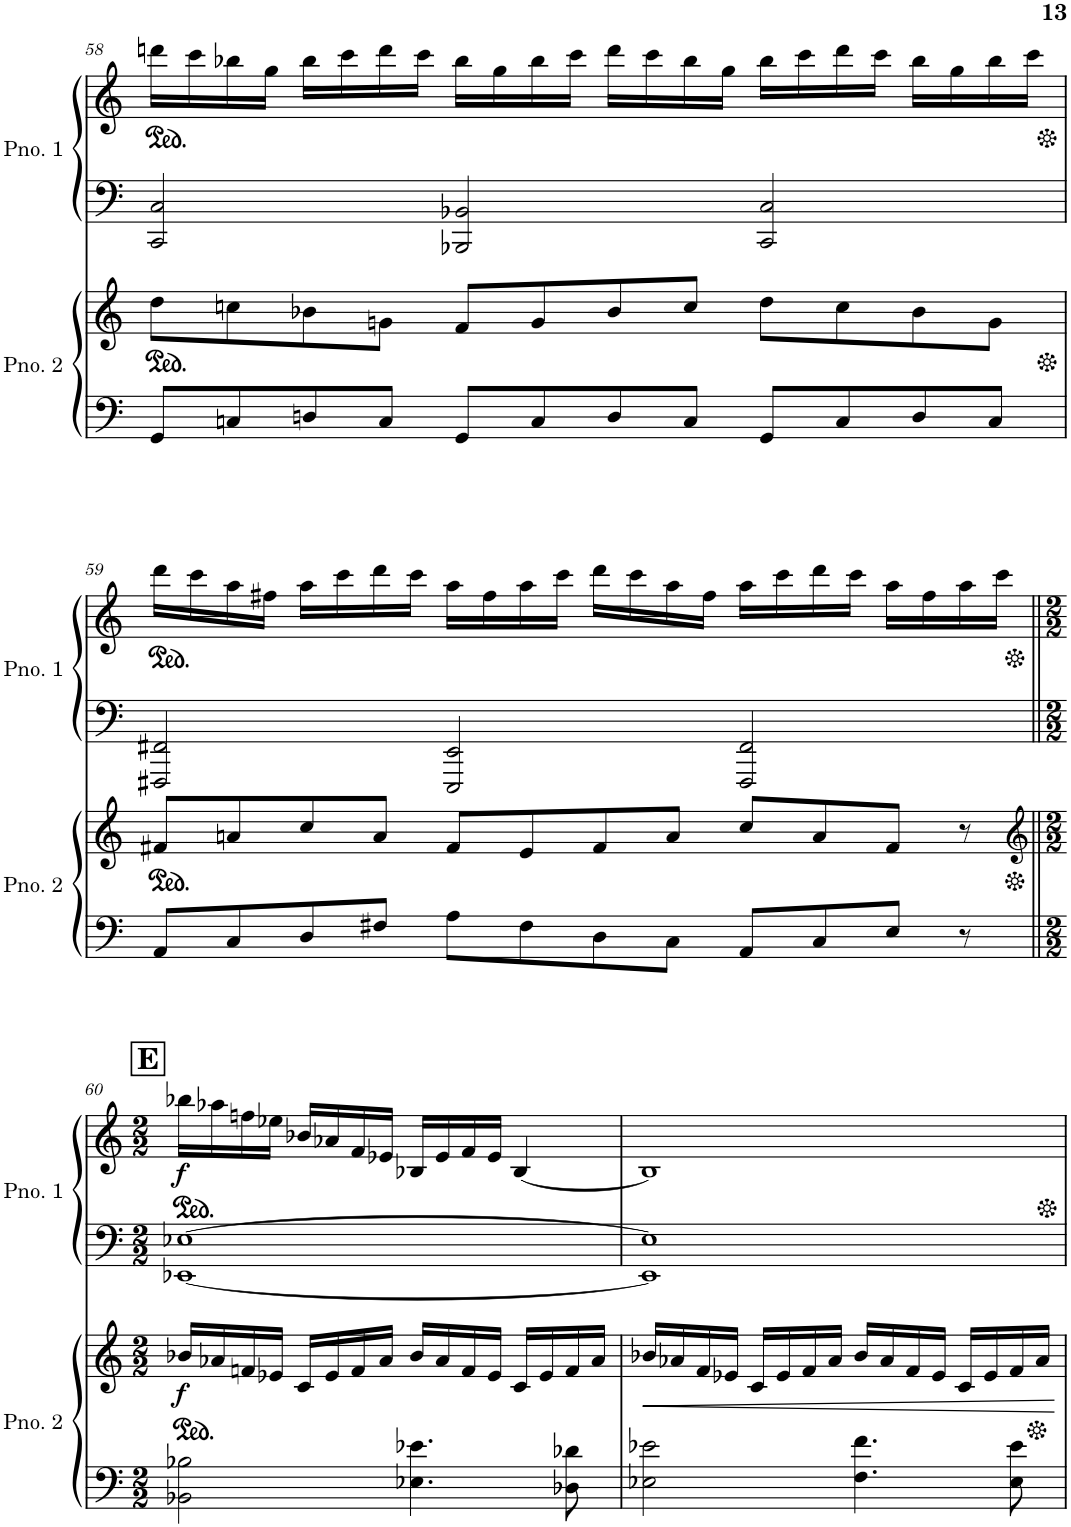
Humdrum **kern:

**kern	**kern	**dynam	**kern	**kern	**dynam
*part2	*part2	*part2	*part1	*part1	*part1
*staff4	*staff3	*staff3/4	*staff2	*staff1	*staff1/2
*I"Piano 2	*	*	*I"Piano 1	*	*
*I'Pno. 2	*	*	*I'Pno. 1	*	*
!!LO:PB:g=z
*clefF4	*clefG2	*	*clefF4	*clefG2	*
*k[]	*k[]	*	*k[]	*k[]	*
*M3/2	*M3/2	*	*M3/2	*M3/2	*
*	*ped	*	*	*	*
*	*	*	*	*ped	*
=58	=58	=58	=58	=58	=58
8GG/L	8dd\L	.	2CC/ 2C/	16dddn\LL	.
.	.	.	.	16ccc\	.
8Cn/	8ccn\	.	.	16bb-X\	.
.	.	.	.	16gg\JJ	.
8Dn/	8b-X\	.	.	16bb-\LL	.
.	.	.	.	16ccc\	.
8C/J	8gn\J	.	.	16ddd\	.
.	.	.	.	16ccc\JJ	.
8GG/L	8f/L	.	2BBB-X/ 2BB-X/	16bb-\LL	.
.	.	.	.	16gg\	.
8C/	8g/	.	.	16bb-\	.
.	.	.	.	16ccc\JJ	.
8D/	8b-/	.	.	16ddd\LL	.
.	.	.	.	16ccc\	.
8C/J	8cc/J	.	.	16bb-\	.
.	.	.	.	16gg\JJ	.
8GG/L	8dd\L	.	2CC/ 2C/	16bb-\LL	.
.	.	.	.	16ccc\	.
8C/	8cc\	.	.	16ddd\	.
.	.	.	.	16ccc\JJ	.
8D/	8b-\	.	.	16bb-\LL	.
.	.	.	.	16gg\	.
8C/J	8g\J	.	.	16bb-\	.
.	.	.	.	16ccc\JJ	.
!!LO:LB:g=z
=59	=59	=59	=59	=59	=59
*	*Xped	*	*	*	*
*	*ped	*	*	*	*
*	*	*	*	*Xped	*
*	*	*	*	*ped	*
8AA/L	8f#X/L	.	2FFF#X/ 2FF#X/	16ddd\LL	.
.	.	.	.	16ccc\	.
8C/	8an/	.	.	16aa\	.
.	.	.	.	16ff#X\JJ	.
8D/	8cc/	.	.	16aa\LL	.
.	.	.	.	16ccc\	.
8F#X/J	8a/J	.	.	16ddd\	.
.	.	.	.	16ccc\JJ	.
8A\L	8f#/L	.	2EEE/ 2EE/	16aa\LL	.
.	.	.	.	16ff#\	.
8F#\	8e/	.	.	16aa\	.
.	.	.	.	16ccc\JJ	.
8D\	8f#/	.	.	16ddd\LL	.
.	.	.	.	16ccc\	.
8C\J	8a/J	.	.	16aa\	.
.	.	.	.	16ff#\JJ	.
8AA/L	8cc/L	.	2FFF#/ 2FF#/	16aa\LL	.
.	.	.	.	16ccc\	.
8C/	8a/	.	.	16ddd\	.
.	.	.	.	16ccc\JJ	.
8E/J	8f#/J	.	.	16aa\LL	.
.	.	.	.	16ff#\	.
8r	8r	.	.	16aa\	.
.	.	.	.	16ccc\JJ	.
!!LO:LB:g=z
!!LO:REH:place=s1:a:B:cj:fs=14:t=E
=60||	=60||	=60||	=60||	=60||	=60||
*	*clefG2	*	*	*	*
*M2/2	*M2/2	*	*M2/2	*M2/2	*
*	*Xped	*	*	*	*
*	*ped	*	*	*	*
*	*	*	*	*Xped	*
*	*	*	*	*ped	*
!	!	!LO:DY:b	!	!	!LO:DY:b
2BB-X\ 2B-X\	16b-X/LL	f	[1EE-X [1E-X	16bb-X\LL	f
.	16a-X/	.	.	16aa-X\	.
.	16fn/	.	.	16ffn\	.
.	16e-X/JJ	.	.	16ee-X\JJ	.
.	16c/LL	.	.	16b-X/LL	.
.	16e-/	.	.	16a-X/	.
.	16f/	.	.	16f/	.
.	16a-/JJ	.	.	16e-X/JJ	.
4.E-X\ 4.e-X\	16b-/LL	.	.	16B-X/LL	.
.	16a-/	.	.	16e-/	.
.	16f/	.	.	16f/	.
.	16e-/JJ	.	.	16e-/JJ	.
.	16c/LL	.	.	[4B-/	.
.	16e-/	.	.	.	.
8D-X\ 8d-X\	16f/	.	.	.	.
.	16a-/JJ	.	.	.	.
=61	=61	=61	=61	=61	=61
!	!	!LO:HP:b	!	!	!
2E-X\ 2e-X\	16b-X/LL	<	1EE-] 1E-]	1B-]	.
.	16a-X/	.	.	.	.
.	16f/	.	.	.	.
.	16e-X/JJ	.	.	.	.
.	16c/LL	.	.	.	.
.	16e-/	.	.	.	.
.	16f/	.	.	.	.
.	16a-/JJ	.	.	.	.
4.F\ 4.f\	16b-/LL	.	.	.	.
.	16a-/	.	.	.	.
.	16f/	.	.	.	.
.	16e-/JJ	.	.	.	.
.	16c/LL	.	.	.	.
.	16e-/	.	.	.	.
8E-\ 8e-\	16f/	.	.	.	.
.	16a-/JJ	.	.	.	.
.	.	[	.	.	.
*	*Xped	*	*	*	*
*	*	*	*	*Xped	*
=	=	=	=	=	=
*-	*-	*-	*-	*-	*-
